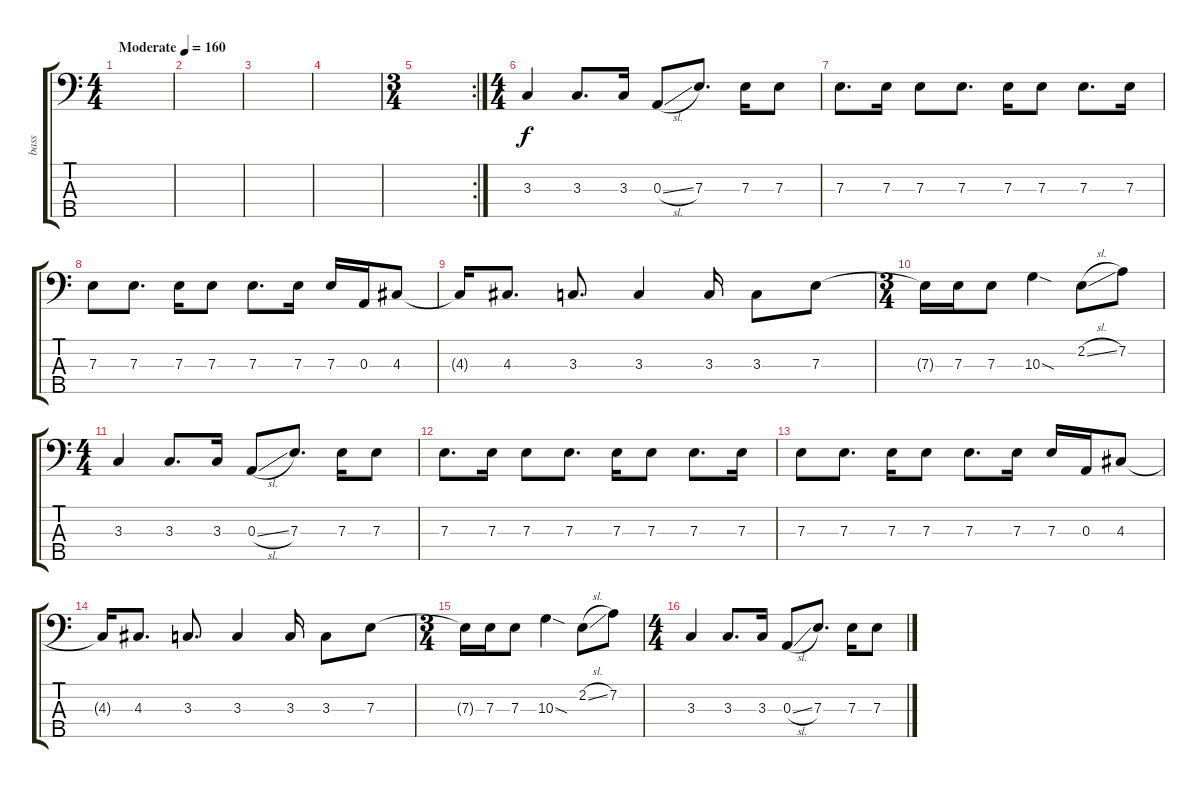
\track ("bass" "bass") {instrument electricbassfinger}
\staff {score tabs}
\tuning (G2 D2 A1 E1 B0) {hide}
\ts (4 4)
\tempo (160 "Moderate")
\clef f4
\ks c
|
|
|
|
\rc 2
\ts (3 4)
|
\ts (4 4)
3.3.4 3.3.8{d} 3.3.16 0.3{sl}.8 7.3.8{d} 7.3.16 7.3.8 |
7.3.8{d} 7.3.16 7.3.8 7.3.8{d} 7.3.16 7.3.8 7.3.8{d} 7.3.16 |
7.3.8 7.3.8{d} 7.3.16 7.3.8 7.3.8{d} 7.3.16 7.3.16 0.3.16 4.3.8 |
4.3{t}.16 4.3.8{d} 3.3.8{d} 3.3.4 3.3.16 3.3.8 7.3.8 |
\ts (3 4)
7.3{t}.16 7.3.16 7.3.8 10.3{sod}.4 2.2{sl}.8 7.2.8 |
\ts (4 4)
3.3.4 3.3.8{d} 3.3.16 0.3{sl}.8 7.3.8{d} 7.3.16 7.3.8 |
7.3.8{d} 7.3.16 7.3.8 7.3.8{d} 7.3.16 7.3.8 7.3.8{d} 7.3.16 |
7.3.8 7.3.8{d} 7.3.16 7.3.8 7.3.8{d} 7.3.16 7.3.16 0.3.16 4.3.8 |
4.3{t}.16 4.3.8{d} 3.3.8{d} 3.3.4 3.3.16 3.3.8 7.3.8 |
\ts (3 4)
7.3{t}.16 7.3.16 7.3.8 10.3{sod}.4 2.2{sl}.8 7.2.8 |
\ts (4 4)
3.3.4 3.3.8{d} 3.3.16 0.3{sl}.8 7.3.8{d} 7.3.16 7.3.8
